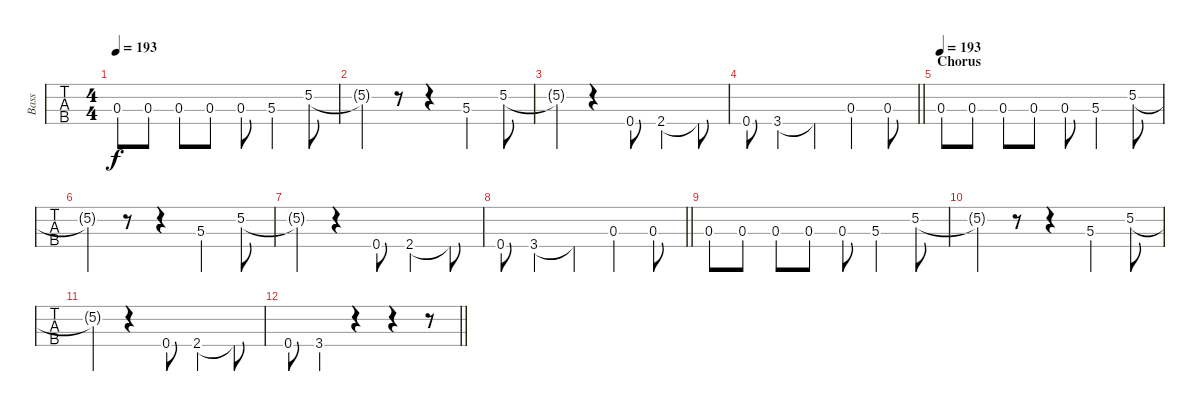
\track ("Bass" "Bass") {instrument electricbassfinger}
\staff {tabs}
\tuning (G2 D2 A1 E1) {hide}
\ts (4 4)
\tempo 193
\clef f4
\ks c
0.3.8{dy f} 0.3.8 0.3.8 0.3.8 0.3.8 5.3.4 5.2.8 |
5.2{t}.4 r.8 r.4 5.3.4 5.2.8 |
5.2{t}.4 r.4 0.4.8 2.4.4 2.4{t}.8 |
\barLineRight lightlight
0.4.8 3.4.4 3.4{t}.4 0.3.4 0.3.8 |
\section ("" "Chorus")
\tempo 193
0.3.8 0.3.8 0.3.8 0.3.8 0.3.8 5.3.4 5.2.8 |
5.2{t}.4 r.8 r.4 5.3.4 5.2.8 |
5.2{t}.4 r.4 0.4.8 2.4.4 2.4{t}.8 |
\barLineRight lightlight
0.4.8 3.4.4 3.4{t}.4 0.3.4 0.3.8 |
0.3.8 0.3.8 0.3.8 0.3.8 0.3.8 5.3.4 5.2.8 |
5.2{t}.4 r.8 r.4 5.3.4 5.2.8 |
5.2{t}.4 r.4 0.4.8 2.4.4 2.4{t}.8 |
\barLineRight lightlight
0.4.8 3.4.4 r.4 r.4 r.8
